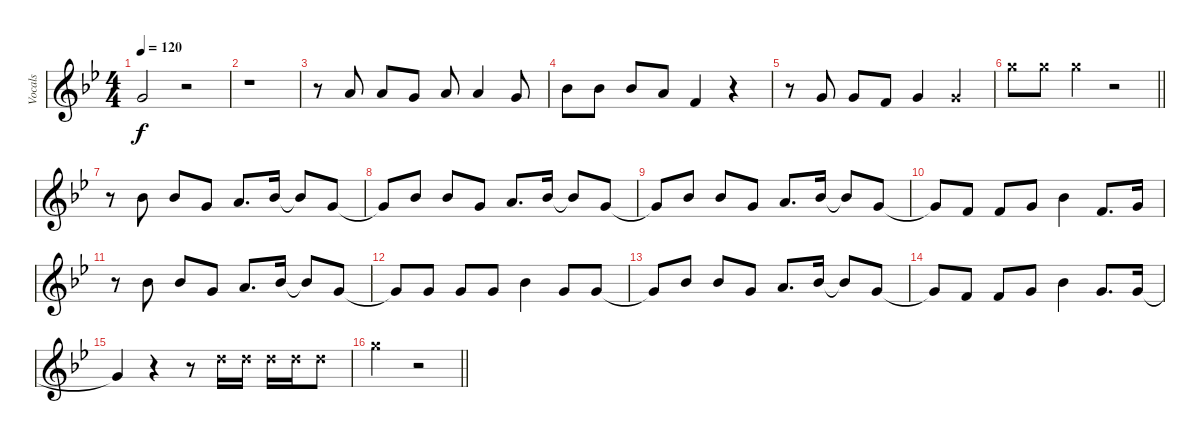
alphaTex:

\track ("Vocals" "Vocals") {instrument synthbrass1}
\staff {score}
\tuning (E4 B3 G3 D3 A2 E2) {hide}
\ts (4 4)
\tempo 120
\clef g2
\ks gminor
3.1{t}.2{dy f} r.2 |
r.1 |
r.8 5.1.8 5.1.8 3.1.8 5.1.8 5.1.4 3.1.8 |
6.1.8 6.1.8 6.1.8 5.1.8 1.1.4 r.4 |
r.8 3.1.8 3.1.8 1.1.8 3.1.4 3.1{x}.4 |
\barLineRight lightlight
15.1{x}.8 15.1{x}.8 15.1{x}.4 r.2 |
r.8 6.1.8 6.1.8 3.1.8 5.1.8{d} 6.1.16 6.1{t}.8 3.1.8 |
3.1{t}.8 6.1.8 6.1.8 3.1.8 5.1.8{d} 6.1.16 6.1{t}.8 3.1.8 |
3.1{t}.8 6.1.8 6.1.8 3.1.8 5.1.8{d} 6.1.16 6.1{t}.8 3.1.8 |
3.1{t}.8 1.1.8 1.1.8 3.1.8 6.1.4 1.1.8{d} 3.1.16 |
r.8 6.1.8 6.1.8 3.1.8 5.1.8{d} 6.1.16 6.1{t}.8 3.1.8 |
3.1{t}.8 3.1.8 3.1.8 3.1.8 6.1.4 3.1.8 3.1.8 |
3.1{t}.8 6.1.8 6.1.8 3.1.8 5.1.8{d} 6.1.16 6.1{t}.8 3.1.8 |
3.1{t}.8 1.1.8 1.1.8 3.1.8 6.1.4 3.1.8{d} 3.1.16 |
3.1{t}.4 r.4 r.8 10.1{x}.16 10.1{x}.16 10.1{x}.16 10.1{x}.16 10.1{x}.8 |
\barLineRight lightlight
15.1{x}.2 r.2
